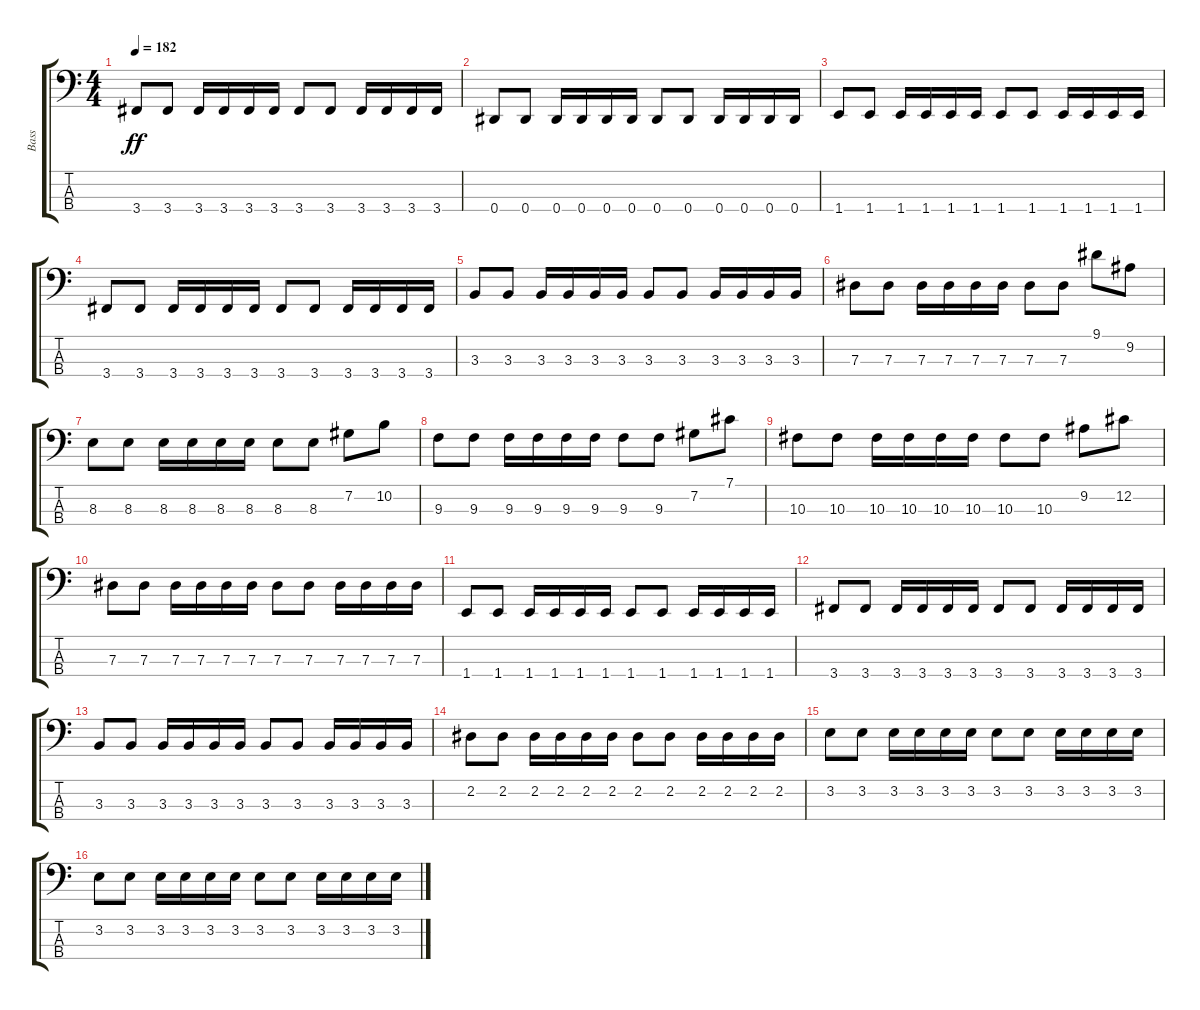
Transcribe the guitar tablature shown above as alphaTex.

\track ("Bass" "Bass") {instrument electricbasspick}
\staff {score tabs}
\tuning (Gb2 Db2 Ab1 Eb1) {hide}
\ts (4 4)
\tempo 182
\clef f4
\ks c
3.4.8{dy ff} 3.4.8 3.4.16 3.4.16 3.4.16 3.4.16 3.4.8 3.4.8 3.4.16 3.4.16 3.4.16 3.4.16 |
0.4.8 0.4.8 0.4.16 0.4.16 0.4.16 0.4.16 0.4.8 0.4.8 0.4.16 0.4.16 0.4.16 0.4.16 |
1.4.8 1.4.8 1.4.16 1.4.16 1.4.16 1.4.16 1.4.8 1.4.8 1.4.16 1.4.16 1.4.16 1.4.16 |
3.4.8 3.4.8 3.4.16 3.4.16 3.4.16 3.4.16 3.4.8 3.4.8 3.4.16 3.4.16 3.4.16 3.4.16 |
3.3.8 3.3.8 3.3.16 3.3.16 3.3.16 3.3.16 3.3.8 3.3.8 3.3.16 3.3.16 3.3.16 3.3.16 |
7.3.8 7.3.8 7.3.16 7.3.16 7.3.16 7.3.16 7.3.8 7.3.8 9.1.8 9.2.8 |
8.3.8 8.3.8 8.3.16 8.3.16 8.3.16 8.3.16 8.3.8 8.3.8 7.2.8 10.2.8 |
9.3.8 9.3.8 9.3.16 9.3.16 9.3.16 9.3.16 9.3.8 9.3.8 7.2.8 7.1.8 |
10.3.8 10.3.8 10.3.16 10.3.16 10.3.16 10.3.16 10.3.8 10.3.8 9.2.8 12.2.8 |
7.3.8 7.3.8 7.3.16 7.3.16 7.3.16 7.3.16 7.3.8 7.3.8 7.3.16 7.3.16 7.3.16 7.3.16 |
1.4.8 1.4.8 1.4.16 1.4.16 1.4.16 1.4.16 1.4.8 1.4.8 1.4.16 1.4.16 1.4.16 1.4.16 |
3.4.8 3.4.8 3.4.16 3.4.16 3.4.16 3.4.16 3.4.8 3.4.8 3.4.16 3.4.16 3.4.16 3.4.16 |
3.3.8 3.3.8 3.3.16 3.3.16 3.3.16 3.3.16 3.3.8 3.3.8 3.3.16 3.3.16 3.3.16 3.3.16 |
2.2.8 2.2.8 2.2.16 2.2.16 2.2.16 2.2.16 2.2.8 2.2.8 2.2.16 2.2.16 2.2.16 2.2.16 |
3.2.8 3.2.8 3.2.16 3.2.16 3.2.16 3.2.16 3.2.8 3.2.8 3.2.16 3.2.16 3.2.16 3.2.16 |
3.2.8 3.2.8 3.2.16 3.2.16 3.2.16 3.2.16 3.2.8 3.2.8 3.2.16 3.2.16 3.2.16 3.2.16
